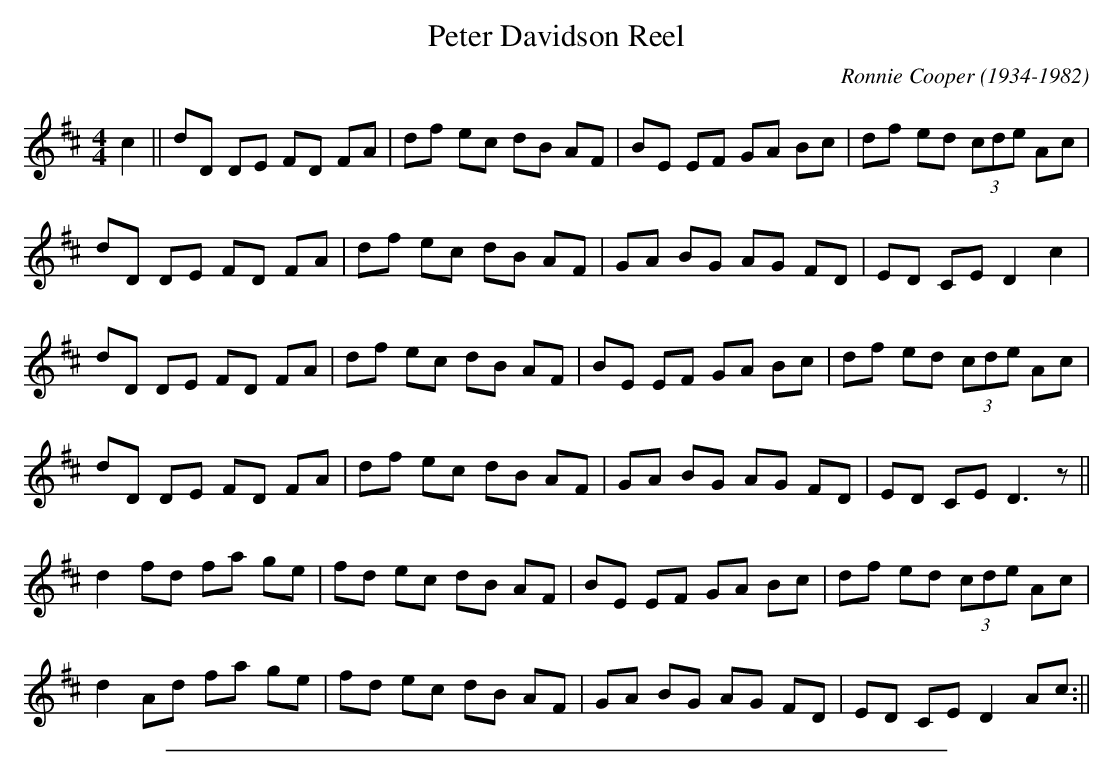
X:1
T: Peter Davidson Reel
C:Ronnie Cooper (1934-1982)
M:4/4
L:1/8
K:D
c2||dD DE FD FA|df ec dB AF|BE EF GA Bc|df ed (3cde Ac|
dD DE FD FA|df ec dB AF|GA BG AG FD|ED CE D2 c2|
dD DE FD FA|df ec dB AF|BE EF GA Bc|df ed (3cde Ac|
dD DE FD FA|df ec dB AF|GA BG AG FD|ED CE D3z||
d2 fd fa ge|fd ec dB AF|BE EF GA Bc|df ed (3cde Ac|
d2 Ad fa ge|fd ec dB AF|GA BG AG FD|ED CE D2 Ac:||
